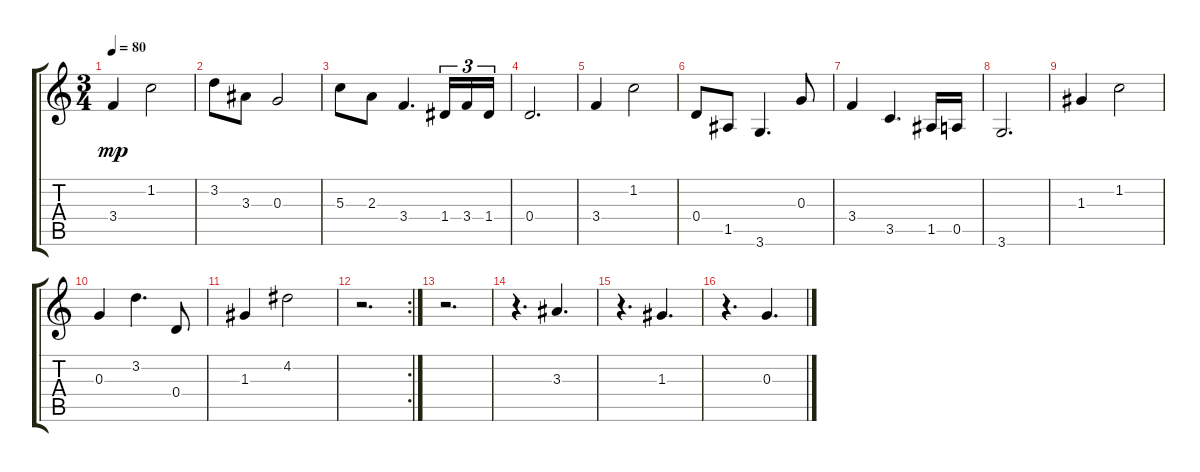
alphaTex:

\track "" {instrument acousticguitarsteel}
\staff {score tabs}
\tuning (E4 B3 G3 D3 A2 E2) {hide}
\ts (3 4)
\tempo 80
\clef g2
\ks c
3.4.4{dy mp} 1.2.2 |
3.2.8 3.3.8 0.3.2 |
5.3.8 2.3.8 3.4.4{d} 1.4.16{tu (3 2)} 3.4.16{tu (3 2)} 1.4.16{tu (3 2)} |
0.4.2{d} |
3.4.4 1.2.2 |
0.4.8 1.5.8 3.6.4{d} 0.3.8 |
3.4.4 3.5.4{d} 1.5.16 0.5.16 |
3.6.2{d} |
1.3.4 1.2.2 |
0.3.4 3.2.4{d} 0.4.8 |
1.3.4 4.2.2 |
\rc 2
r.2{d} |
r.2{d} |
r.4{d} 3.3.4{d} |
r.4{d} 1.3.4{d} |
r.4{d} 0.3.4{d}
